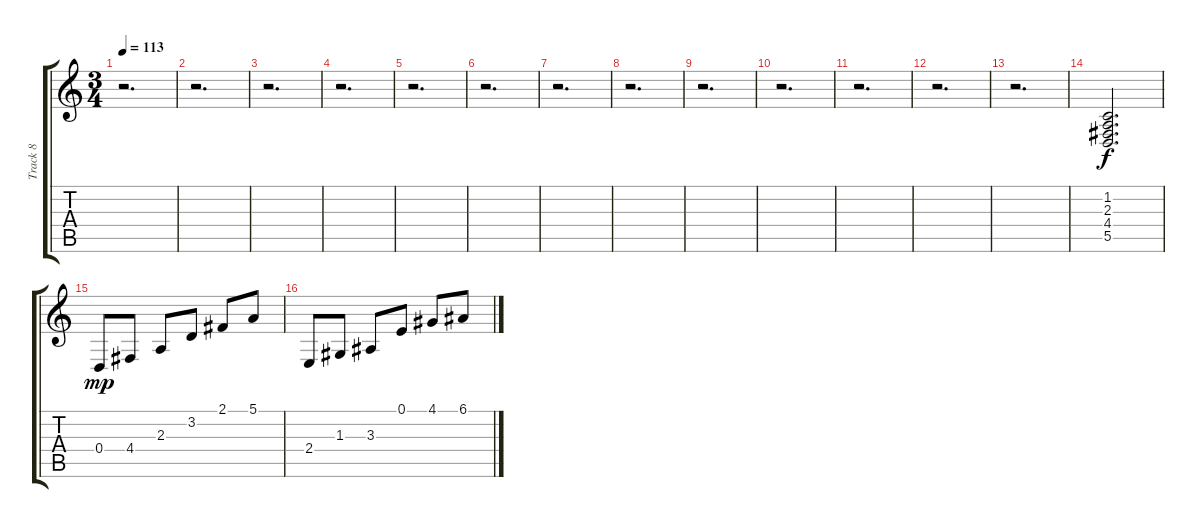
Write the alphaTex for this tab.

\track ("Track 8" "Track 8") {instrument pad1newage}
\staff {score tabs}
\tuning (E4 B3 G3 D3 A2 E2) {hide}
\ts (3 4)
\tempo 113
\clef g2
\ks c
r.2{d dy mp} |
r.2{d} |
r.2{d} |
r.2{d} |
r.2{d} |
r.2{d} |
r.2{d} |
r.2{d} |
r.2{d} |
r.2{d} |
r.2{d} |
r.2{d} |
r.2{d} |
(1.2 2.3 4.4 5.5).2{d dy f} |
0.4.8{dy mp} 4.4.8 2.3.8 3.2.8 2.1.8 5.1.8 |
2.4.8 1.3.8 3.3.8 0.1.8 4.1.8 6.1.8
